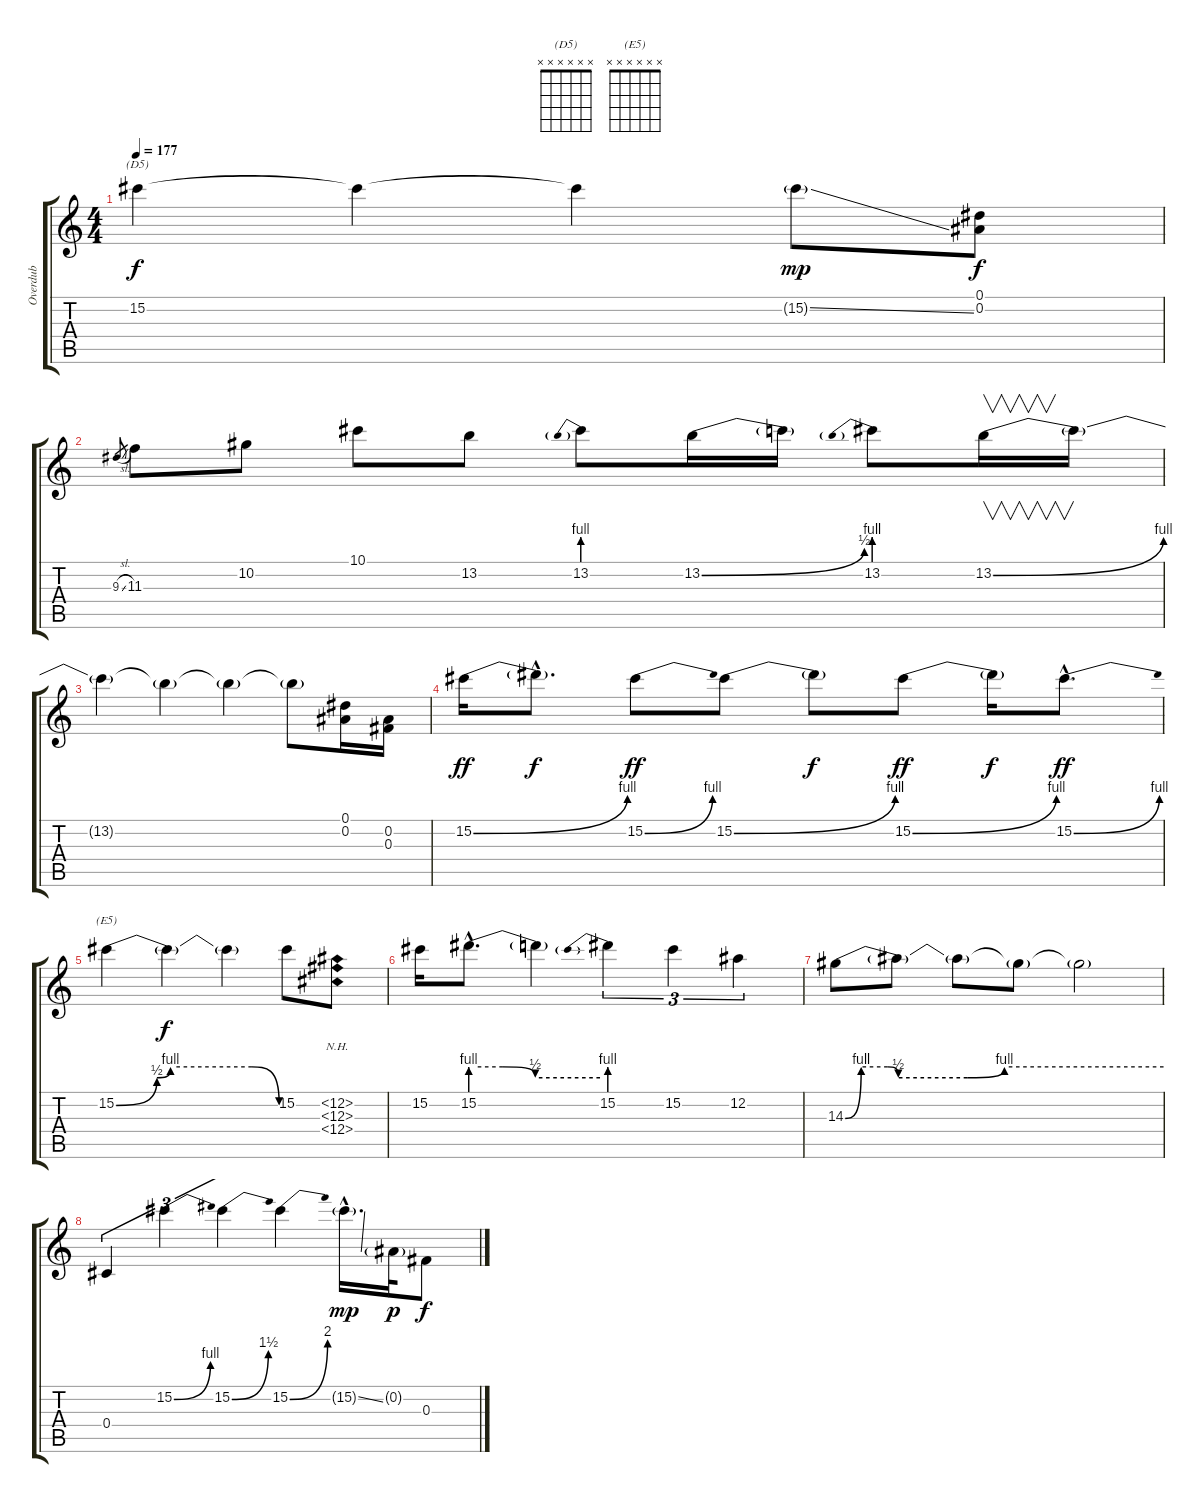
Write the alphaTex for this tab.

\track ("Overdub" "Overdub") {instrument fretlessbass}
\staff {score tabs}
\tuning (Eb4 Bb3 Gb3 Db3 Ab2 Eb2) {hide}
\chord ("(D5)" x x x x x x) {firstfret 0}
\chord ("(E5)" x x x x x x) {firstfret 0}
\ts (4 4)
\tempo 177
\clef g2
\ks c
15.2{t}.4{ch "(D5)" dy f} 15.2{t}.4 15.2{t}.4 15.2{ss g}.8{dy mp} (0.1 0.2).8{dy f} |
9.3{sl}.8{gr} 11.3.8 10.2.8 10.1.8 13.2.8 13.2{be (prebend 0 4 60 4)}.8 13.2{be (bend 0 0 60 2)}.16 13.2{t}.16 13.2{be (prebend 0 4 60 4)}.8 13.2{be (bend 0 0 60 4)}.16{v} 13.2{t}.16 |
13.2{t}.4 13.2{t}.4 13.2{t}.4 13.2{t}.8 (0.1 0.2).16 (0.2 0.3).16 |
15.2{be (bend 0 0 60 4)}.16{dy ff} 15.2{hac t}.8{d dy f} 15.2{be (bend 0 0 60 4)}.8{dy ff} 15.2{be (bend 0 0 60 4)}.8 15.2{t}.8{dy f} 15.2{be (bend 0 0 60 4)}.8{dy ff} 15.2{t}.16{dy f} 15.2{be (bend 0 0 60 4) hac}.8{d dy ff} |
15.2{be (custom 0 0 15 2 20 4 50 4 60 0)}.4{ch "(E5)"} 15.2{t}.4{dy f} 15.2{t}.4 15.2.8 (12.2{nh} 12.3{nh} 0.4{nh}).8 |
15.2.16 15.2{be (custom 0 4 15 4 30 2 60 2) hac}.8{d} 15.2{t}.4 15.2{be (prebend 0 4 60 4)}.4{tu (3 2)} 15.2.4{tu (3 2)} 12.2.4{tu (3 2)} |
14.3{be (custom 0 0 3 4 8 4 10 2 23 2 30 4 60 4)}.8 14.3{t}.8 14.3{t}.8 14.3{t}.8 14.3{t}.2 |
0.4.4{tu (3 2)} 15.2{be (bend 0 0 60 4)}.4{tu (3 2)} 15.2{be (bend 0 0 60 6)}.4{tu (3 2)} 15.2{be (bend 0 0 60 8)}.4 15.2{ss g hac}.16{d dy mp} 0.2{g}.32{dy p} 0.3.8{dy f}
